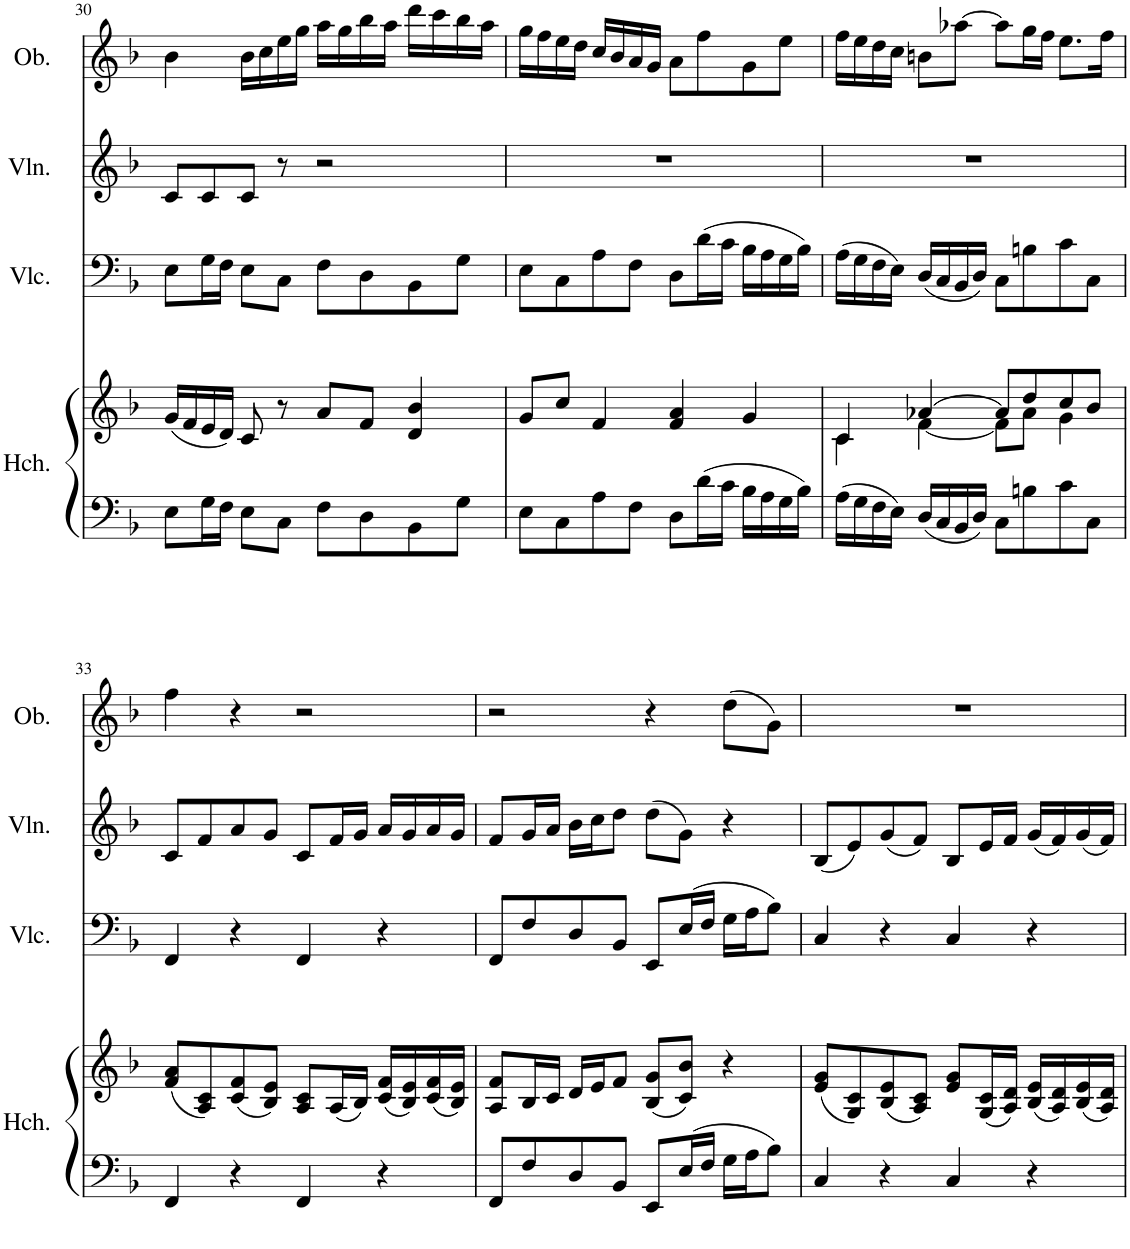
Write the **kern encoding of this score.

**kern	**kern	**kern	**kern	**kern
*part4	*part4	*part3	*part2	*part1
*staff5	*staff4	*staff3	*staff2	*staff1
*I"Harpsichord	*	*I"Violoncello	*I"Violin	*I"Oboe
*I'Hch.	*	*I'Vlc.	*I'Vln.	*I'Ob.
!!LO:PB:g=z
*clefF4	*clefG2	*clefF4	*clefG2	*clefG2
*k[b-]	*k[b-]	*k[b-]	*k[b-]	*k[b-]
*M4/4	*M4/4	*M4/4	*M4/4	*M4/4
*met(c)	*met(c)	*met(c)	*met(c)	*met(c)
=30	=30	=30	=30	=30
8E\L	(16g/LL	8E\L	8c/L	4b-\
.	16f/	.	.	.
16G\L	16e/	16G\L	8c/	.
16F\JJ	16d/JJ)	16F\JJ	.	.
8E\L	8c/	8E\L	8c/J	16b-\LL
.	.	.	.	16cc\
8C\J	8r	8C\J	8r	16ee\
.	.	.	.	16gg\JJ
8F\L	8a/L	8F\L	2r	16aa\LL
.	.	.	.	16gg\
8D\	8f/J	8D\	.	16bb-\
.	.	.	.	16aa\JJ
8BB-\	4d/ 4b-/	8BB-\	.	16ddd\LL
.	.	.	.	16ccc\
8G\J	.	8G\J	.	16bb-\
.	.	.	.	16aa\JJ
=31	=31	=31	=31	=31
8E\L	8g/L	8E\L	1r	16gg\LL
.	.	.	.	16ff\
8C\	8cc/J	8C\	.	16ee\
.	.	.	.	16dd\JJ
8A\	4f/	8A\	.	16cc/LL
.	.	.	.	16b-/
8F\J	.	8F\J	.	16a/
.	.	.	.	16g/JJ
8D\L	4f/ 4a/	8D\L	.	8a\L
16d\L	.	(16d\L	.	8ff\
16c\JJ	.	16c\JJ	.	.
16B-\LL	4g/	16B-\LL	.	8g\
16A\	.	16A\	.	.
16G\	.	16G\	.	8ee\J
16B-\JJ	.	16B-\JJ)	.	.
=32	=32	=32	=32	=32
*	*^	*	*	*
16A\LL	4c/	4c\	(16A\LL	1r	16ff\LL
16G\	.	.	16G\	.	16ee\
16F\	.	.	16F\	.	16dd\
16E\JJ	.	.	16E\JJ)	.	16cc\JJ
16D/LL	[4a-X/	[4f\	(16D/LL	.	8bn\L
16C/	.	.	16C/	.	.
16BB-/	.	.	16BB-/	.	[8aa-X\J
16D/JJ	.	.	16D/JJ)	.	.
8C\L	8a-/L]	8f\L]	8C\L	.	8aa-\L]
8Bn\	8dd/	8a-\J	8Bn\	.	16gg\L
.	.	.	.	.	16ff\JJ
8c\	8cc/	4g\	8c\	.	8.ee\L
8C\J	8b-/J	.	8C\J	.	.
.	.	.	.	.	16ff\Jk
*	*v	*v	*	*	*
!!LO:LB:g=z
=33	=33	=33	=33	=33
4FF/	(8f/ 8a/L	4FF/	8c/L	4ff\
.	8A/ 8c/)	.	8f/	.
4r	(8c/ 8f/	4r	8a/	4r
.	8B-/ 8e/J)	.	8g/J	.
4FF/	8A/ 8c/L	4FF/	8c/L	2r
.	(16A/L	.	16f/L	.
.	16B-/JJ)	.	16g/JJ	.
4r	(16c/ 16f/LL	4r	16a/LL	.
.	16B-/ 16e/)	.	16g/	.
.	(16c/ 16f/	.	16a/	.
.	16B-/ 16e/JJ)	.	16g/JJ	.
=34	=34	=34	=34	=34
8FF/L	8A/ 8f/L	8FF/L	8f/L	2r
8F/	16B-/L	8F/	16g/L	.
.	16c/JJ	.	16a/JJ	.
8D/	16d/LL	8D/	16b-\LL	.
.	16e/J	.	16cc\J	.
8BB-/J	8f/J	8BB-/J	8dd\J	.
8EE/L	(8B-/ 8g/L	8EE/L	(8dd\L	4r
16E/L	8c/ 8b-/J)	(16E/L	8g\J)	.
16F/JJ	.	16F/JJ	.	.
16G\LL	4r	16G\LL	4r	(8dd\L
16A\J	.	16A\J	.	.
8B-\J	.	8B-\J)	.	8g\J)
=35	=35	=35	=35	=35
4C/	(8e/ 8g/L	4C/	(8B-/L	1r
.	8G/ 8c/)	.	8e/)	.
4r	(8B-/ 8e/	4r	(8g/	.
.	8A/ 8c/J)	.	8f/J)	.
4C/	8e/ 8g/L	4C/	8B-/L	.
.	(16G/ 16c/L	.	16e/L	.
.	16A/ 16d/JJ)	.	16f/JJ	.
4r	(16B-/ 16e/LL	4r	(16g/LL	.
.	16A/ 16d/)	.	16f/)	.
.	(16B-/ 16e/	.	(16g/	.
.	16A/ 16d/JJ)	.	16f/JJ)	.
=	=	=	=	=
*-	*-	*-	*-	*-
